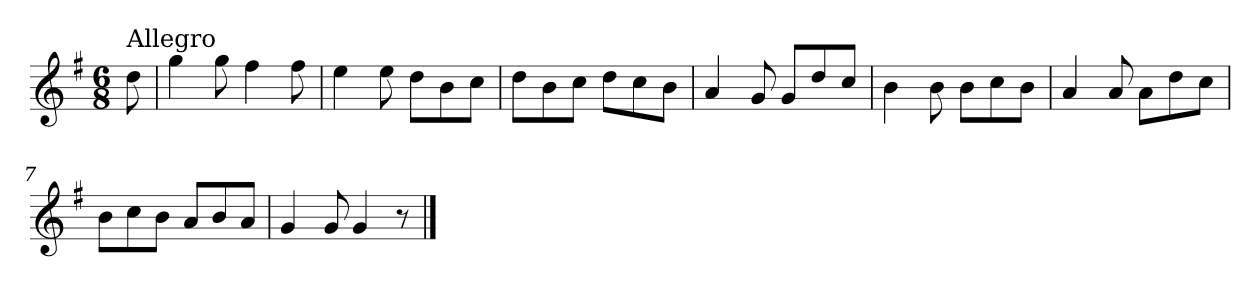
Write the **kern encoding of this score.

**kern
*part1
*staff1
*clefG2
*k[f#]
*G:
*M6/8
=
!LO:TX:a:t=Allegro
8dd\
=1
4gg\
8gg\
4ff#\
8ff#\
=2
4ee\
8ee\
8dd\L
8b\
8cc\J
=3
8dd\L
8b\
8cc\J
8dd\L
8cc\
8b\J
=4
4a/
8g/
8g/L
8dd/
8cc/J
=5
4b\
8b\
8b\L
8cc\
8b\J
=6
4a/
8a/
8a\L
8dd\
8cc\J
!!LO:LB:g=z
=7
8b\L
8cc\
8b\J
8a/L
8b/
8a/J
=8
4g/
8g/
4g/
8r
==
*-
